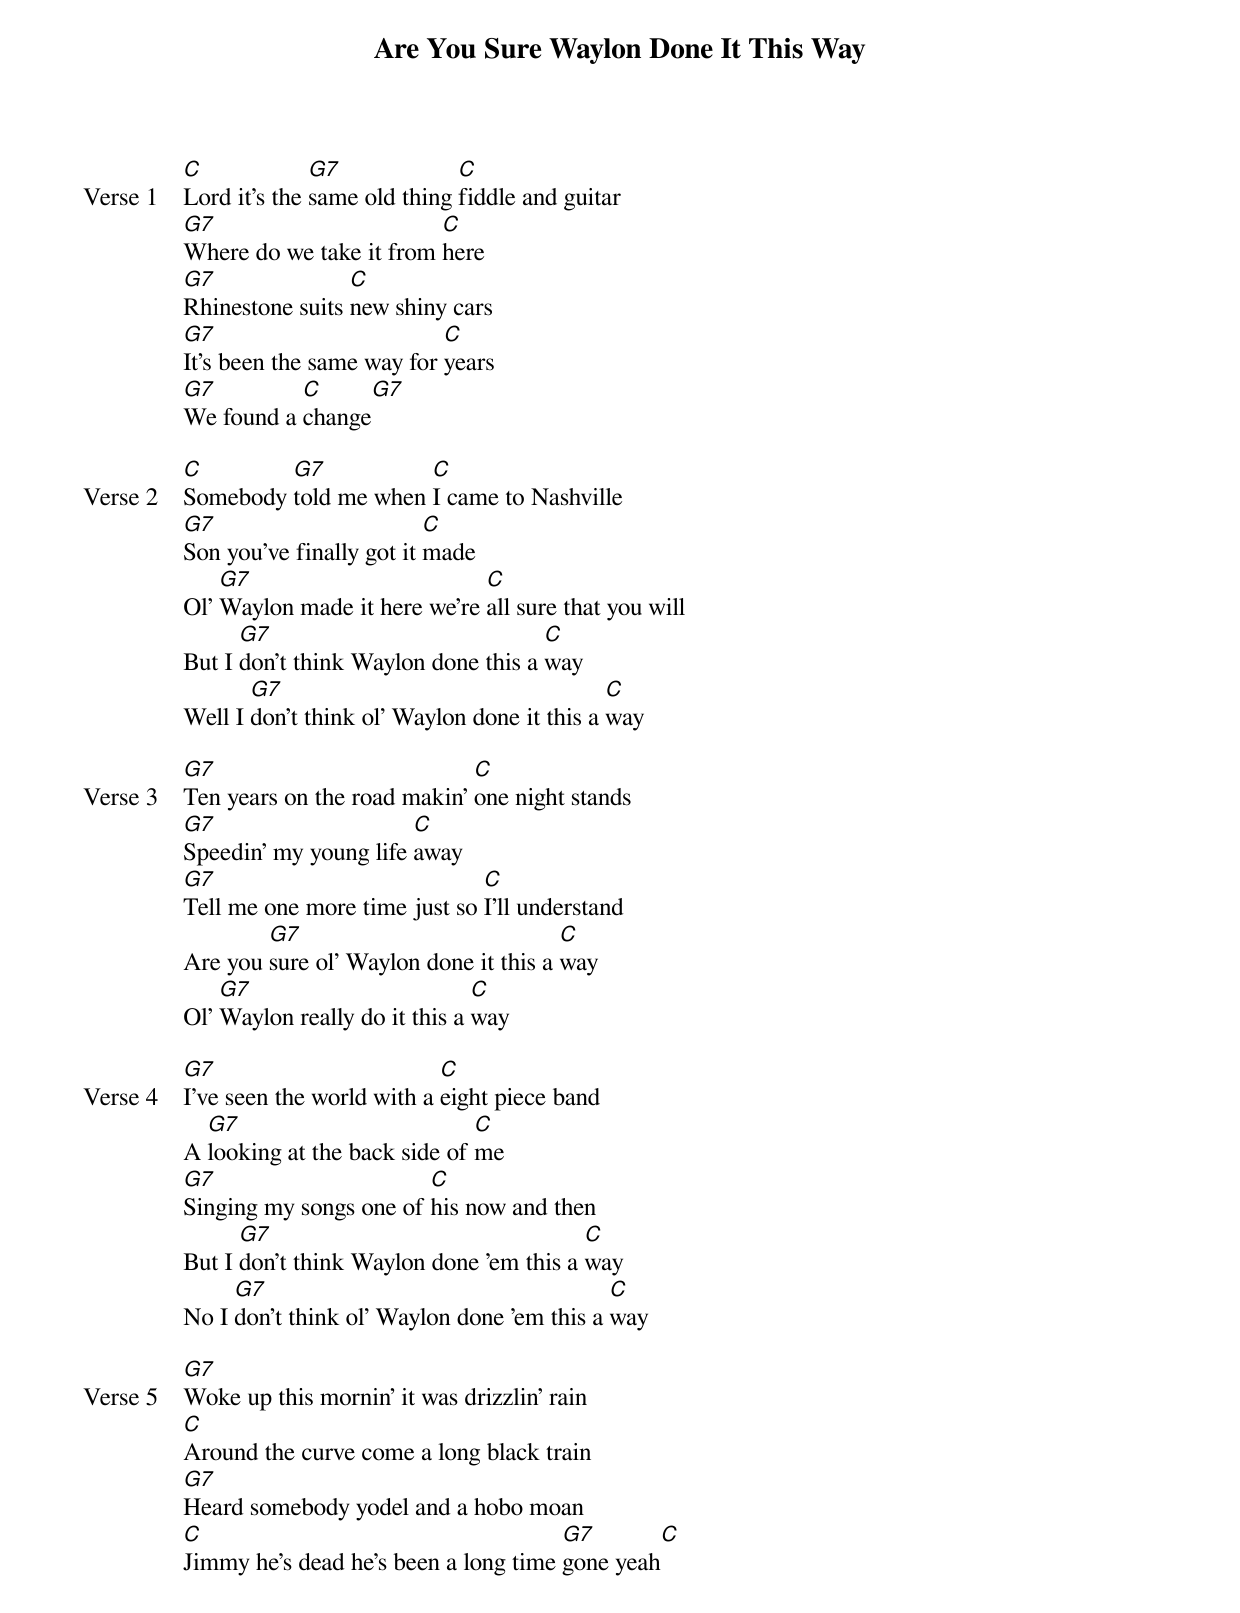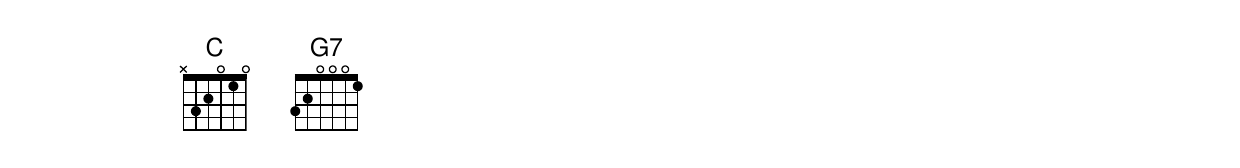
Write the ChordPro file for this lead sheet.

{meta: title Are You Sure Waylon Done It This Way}
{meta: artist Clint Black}
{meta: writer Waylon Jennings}

{start_of_verse: Verse 1}
[C]Lord it's the [G7]same old thing [C]fiddle and guitar
[G7]Where do we take it from [C]here
[G7]Rhinestone suits [C]new shiny cars
[G7]It's been the same way for [C]years
[G7]We found a [C]change[G7]
{end_of_verse}

{start_of_verse: Verse 2}
[C]Somebody [G7]told me when [C]I came to Nashville
[G7]Son you've finally got it [C]made
Ol' [G7]Waylon made it here we're [C]all sure that you will
But I [G7]don't think Waylon done this a [C]way
Well I [G7]don't think ol' Waylon done it this a [C]way
{end_of_verse}

{start_of_verse: Verse 3}
[G7]Ten years on the road makin' [C]one night stands
[G7]Speedin' my young life [C]away
[G7]Tell me one more time just so [C]I'll understand
Are you [G7]sure ol' Waylon done it this a [C]way
Ol' [G7]Waylon really do it this a [C]way
{end_of_verse}

{start_of_verse: Verse 4}
[G7]I've seen the world with a [C]eight piece band
A [G7]looking at the back side of [C]me
[G7]Singing my songs one of [C]his now and then
But I [G7]don't think Waylon done 'em this a [C]way
No I [G7]don't think ol' Waylon done 'em this a [C]way
{end_of_verse}

{start_of_verse: Verse 5}
[G7]Woke up this mornin' it was drizzlin' rain
[C]Around the curve come a long black train
[G7]Heard somebody yodel and a hobo moan
[C]Jimmy he's dead he's been a long time [G7]gone yeah[C]
{end_of_verse}
